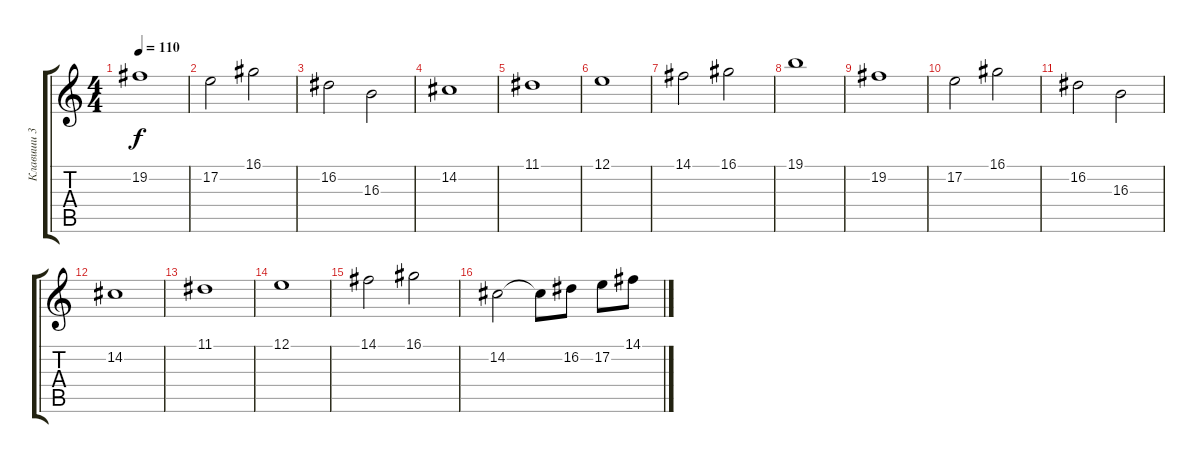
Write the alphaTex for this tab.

\track ("Клавиши 3" "Клавиши 3") {instrument stringensemble1}
\staff {score tabs}
\tuning (E4 B3 G3 D3 A2 E2) {hide}
\ts (4 4)
\tempo 110
\clef g2
\ks c
19.2.1{dy f} |
17.2.2 16.1.2 |
16.2.2 16.3.2 |
14.2.1 |
11.1.1 |
12.1.1 |
14.1.2 16.1.2 |
19.1.1 |
19.2.1 |
17.2.2 16.1.2 |
16.2.2 16.3.2 |
14.2.1 |
11.1.1 |
12.1.1 |
14.1.2 16.1.2 |
14.2.2 14.2{t}.8 16.2.8 17.2.8 14.1.8
